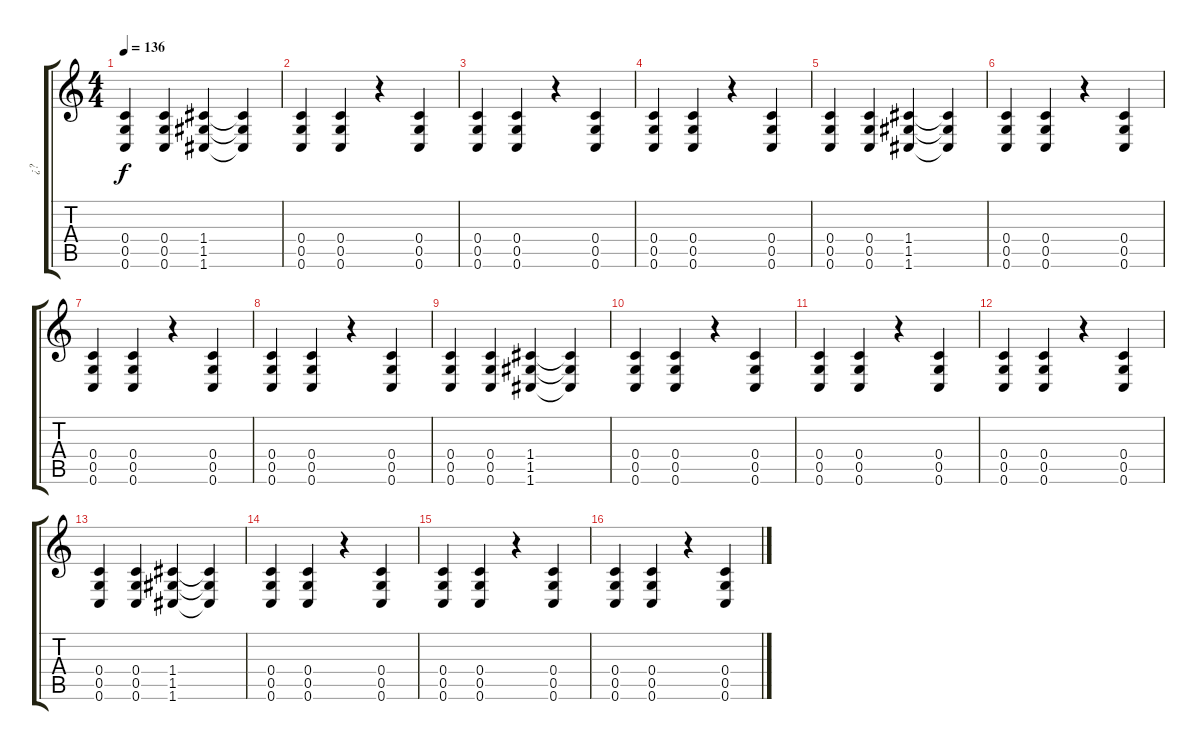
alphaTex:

\track ("¿?" "¿?") {instrument acousticguitarsteel}
\staff {score tabs}
\tuning (D4 A3 F3 C3 G2 C2) {hide}
\ts (4 4)
\tempo 136
\clef g2
\ks c
(0.4 0.5 0.6).4{dy f} (0.4 0.5 0.6).4 (1.4 1.5 1.6).4 (1.4{t} 1.5{t} 1.6{t}).4 |
(0.4 0.5 0.6).4 (0.4 0.5 0.6).4 r.4 (0.4 0.5 0.6).4 |
(0.4 0.5 0.6).4 (0.4 0.5 0.6).4 r.4 (0.4 0.5 0.6).4 |
(0.4 0.5 0.6).4 (0.4 0.5 0.6).4 r.4 (0.4 0.5 0.6).4 |
(0.4 0.5 0.6).4 (0.4 0.5 0.6).4 (1.4 1.5 1.6).4 (1.4{t} 1.5{t} 1.6{t}).4 |
(0.4 0.5 0.6).4 (0.4 0.5 0.6).4 r.4 (0.4 0.5 0.6).4 |
(0.4 0.5 0.6).4 (0.4 0.5 0.6).4 r.4 (0.4 0.5 0.6).4 |
(0.4 0.5 0.6).4 (0.4 0.5 0.6).4 r.4 (0.4 0.5 0.6).4 |
(0.4 0.5 0.6).4 (0.4 0.5 0.6).4 (1.4 1.5 1.6).4 (1.4{t} 1.5{t} 1.6{t}).4 |
(0.4 0.5 0.6).4 (0.4 0.5 0.6).4 r.4 (0.4 0.5 0.6).4 |
(0.4 0.5 0.6).4 (0.4 0.5 0.6).4 r.4 (0.4 0.5 0.6).4 |
(0.4 0.5 0.6).4 (0.4 0.5 0.6).4 r.4 (0.4 0.5 0.6).4 |
(0.4 0.5 0.6).4 (0.4 0.5 0.6).4 (1.4 1.5 1.6).4 (1.4{t} 1.5{t} 1.6{t}).4 |
(0.4 0.5 0.6).4 (0.4 0.5 0.6).4 r.4 (0.4 0.5 0.6).4 |
(0.4 0.5 0.6).4 (0.4 0.5 0.6).4 r.4 (0.4 0.5 0.6).4 |
(0.4 0.5 0.6).4 (0.4 0.5 0.6).4 r.4 (0.4 0.5 0.6).4
